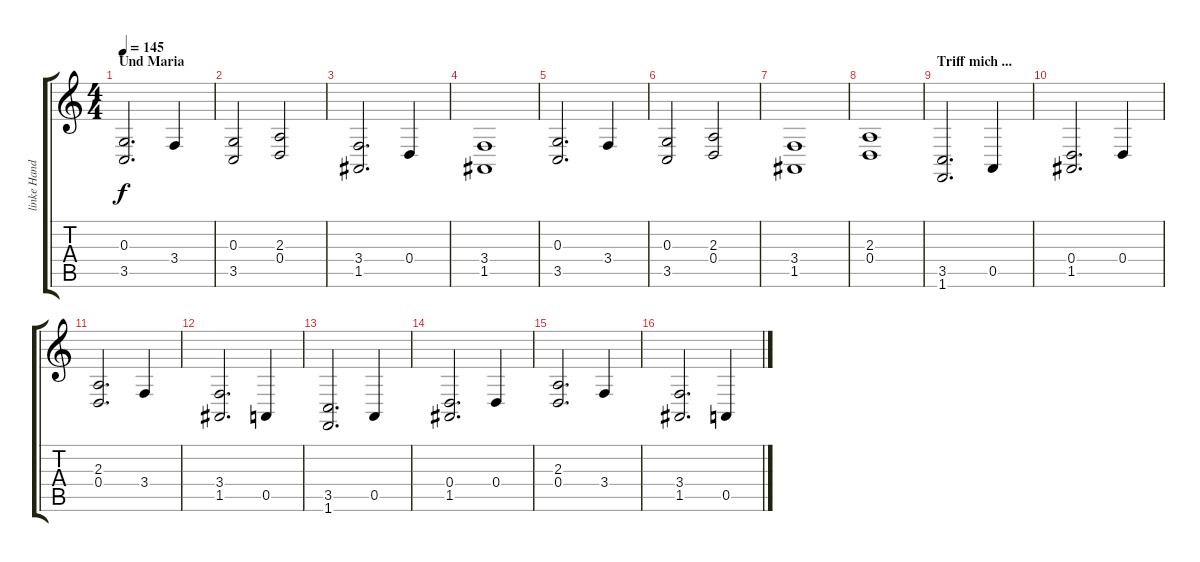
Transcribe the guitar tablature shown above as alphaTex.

\track ("linke Hand" "linke Hand") {instrument electricgrandpiano}
\staff {score tabs}
\tuning (E4 B3 G3 D3 A2 E2) {hide}
\ts (4 4)
\section ("" "Und Maria")
\tempo 145
\clef g2
\ks c
(0.3 3.5).2{d dy f} 3.4.4 |
(0.3 3.5).2 (2.3 0.4).2 |
(3.4 1.5).2{d} 0.4.4 |
(3.4 1.5).1 |
(0.3 3.5).2{d} 3.4.4 |
(0.3 3.5).2 (2.3 0.4).2 |
(3.4 1.5).1 |
(2.3 0.4).1 |
\section ("" "Triff mich ...")
(3.5 1.6).2{d} 0.5.4 |
(0.4 1.5).2{d} 0.4.4 |
(2.3 0.4).2{d} 3.4.4 |
(3.4 1.5).2{d} 0.5.4 |
(3.5 1.6).2{d} 0.5.4 |
(0.4 1.5).2{d} 0.4.4 |
(2.3 0.4).2{d} 3.4.4 |
(3.4 1.5).2{d} 0.5.4
